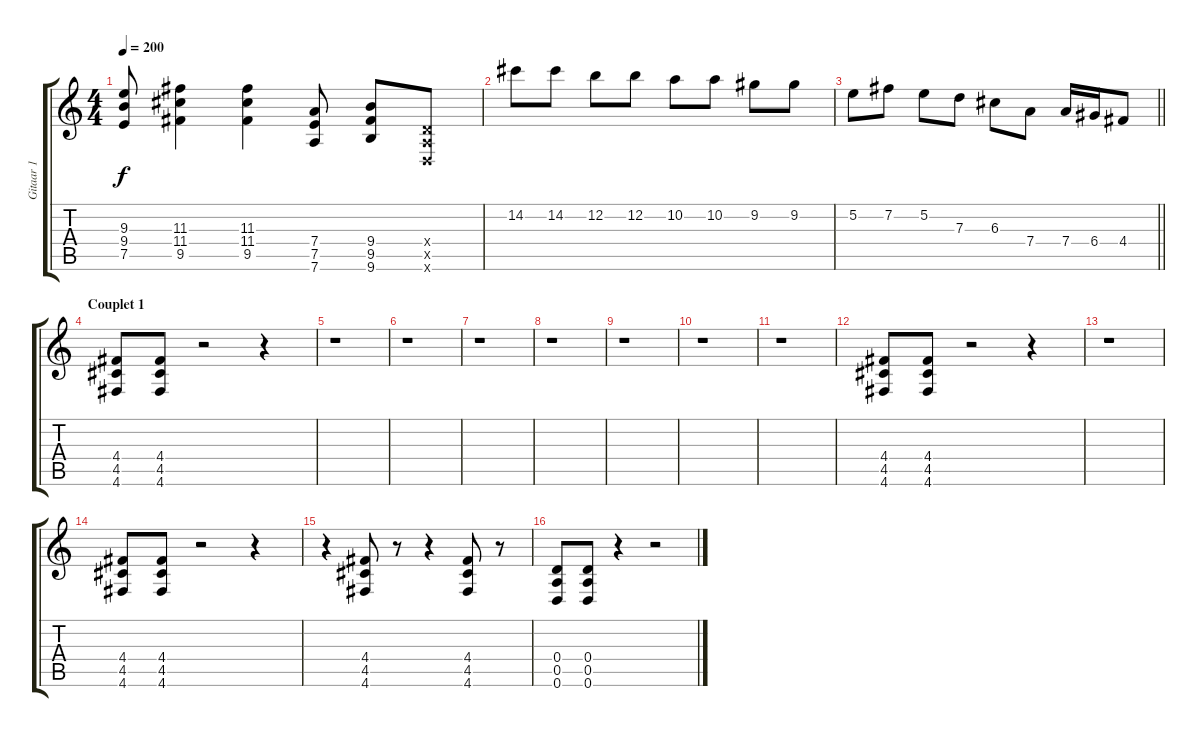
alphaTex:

\track ("Gitaar 1" "Gitaar 1") {instrument distortionguitar}
\staff {score tabs}
\tuning (E4 B3 G3 D3 A2 D2) {hide}
\ts (4 4)
\tempo 200
\clef g2
\ks c
(9.3 9.4 7.5).8{dy f} (11.3 11.4 9.5).4 (11.3 11.4 9.5).4 (7.4 7.5 7.6).8 (9.4 9.5 9.6).8 (0.4{x} 0.5{x} 0.6{x}).8 |
14.2.8 14.2.8 12.2.8 12.2.8 10.2.8 10.2.8 9.2.8 9.2.8 |
\barLineRight lightlight
5.2.8 7.2.8 5.2.8 7.3.8 6.3.8 7.4.8 7.4.16 6.4.16 4.4.8 |
\section ("" "Couplet 1")
(4.4 4.5 4.6).8 (4.4 4.5 4.6).8 r.2 r.4 |
r.1 |
r.1 |
r.1 |
r.1 |
r.1 |
r.1 |
r.1 |
(4.4 4.5 4.6).8 (4.4 4.5 4.6).8 r.2 r.4 |
r.1 |
(4.4 4.5 4.6).8 (4.4 4.5 4.6).8 r.2 r.4 |
r.4 (4.4 4.5 4.6).8 r.8 r.4 (4.4 4.5 4.6).8 r.8 |
(0.4 0.5 0.6).8 (0.4 0.5 0.6).8 r.4 r.2
